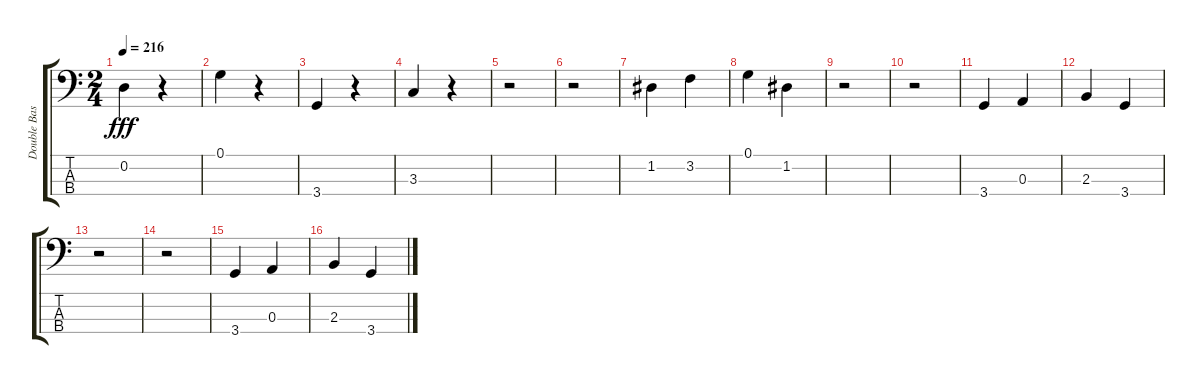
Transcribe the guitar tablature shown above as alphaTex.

\track ("Double Bass" "Double Bas") {instrument contrabass}
\staff {score tabs}
\tuning (G2 D2 A1 E1) {hide}
\ts (2 4)
\tempo 216
\clef f4
\ks c
0.2.4{dy fff} r.4 |
0.1.4 r.4 |
3.4.4 r.4 |
3.3.4 r.4 |
r.2 |
r.2 |
1.2.4 3.2.4 |
0.1.4 1.2.4 |
r.2 |
r.2 |
3.4.4 0.3.4 |
2.3.4 3.4.4 |
r.2 |
r.2 |
3.4.4 0.3.4 |
2.3.4 3.4.4
